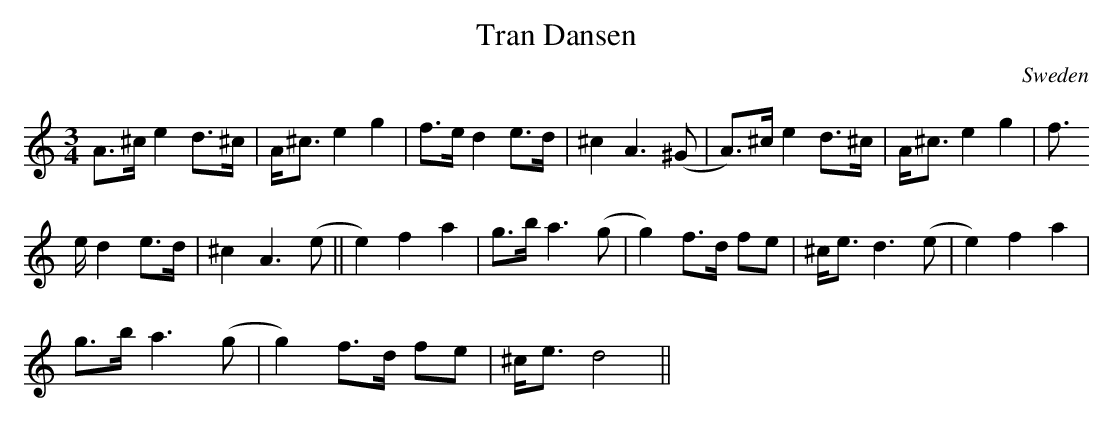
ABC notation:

X:1
T:Tran Dansen
L:1/8
M:3/4
O:Sweden
K:C
A>^c e2 d>^c|A<^c e2 g2|f>e d2 e>d|^c2 A3 (^G|A)>^c e2 d>^c|A<^c e2 g2|f
>e d2 e>d|^c2 A3 (e||e2) f2 a2|g>b a3 (g|g2) f>d fe|^c<e d3(e|e2) f2 a2|
g>b a3 (g|g2) f>d fe|^c<e d4||
